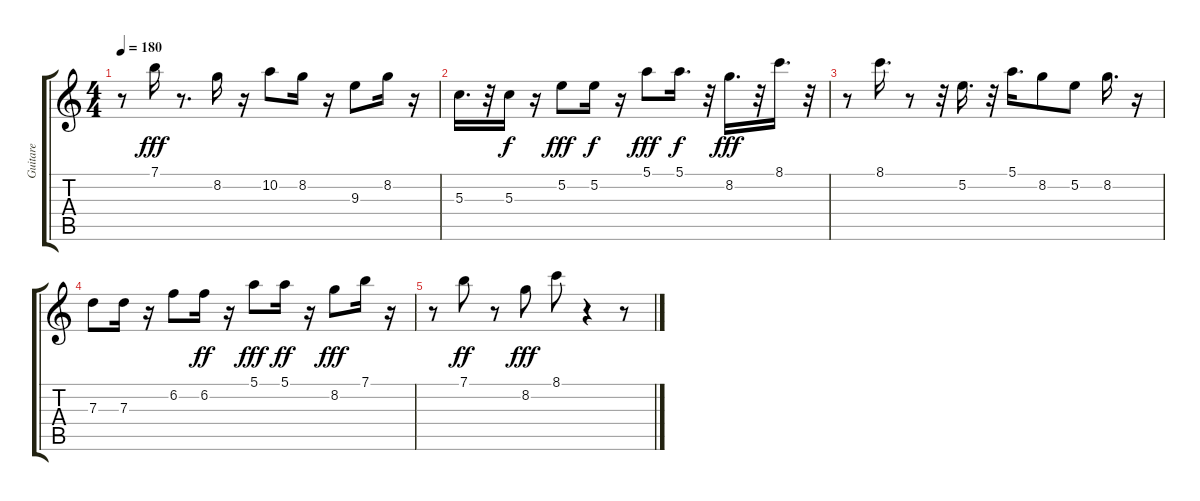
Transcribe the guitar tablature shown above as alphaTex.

\track ("Guitare" "Guitare") {instrument acousticguitarsteel}
\staff {score tabs}
\tuning (E4 B3 G3 D3 A2 E2) {hide}
\ts (4 4)
\tempo 180
\clef g2
\ks c
r.8{dy fff} 7.1.16 r.8{d} 8.2.16 r.16 10.2.8 8.2.16 r.16 9.3.8 8.2.16 r.16 |
5.3.16{d} r.32 5.3.16{dy f} r.16 5.2.8{dy fff} 5.2.16{dy f} r.16 5.1.8{dy fff} 5.1.16{d dy f} r.32 8.2.16{d dy fff} r.32 8.1.16{d} r.32 |
r.8 8.1.16{d} r.8 r.32 5.2.16{d} r.32 5.1.16{d} 8.2.8 5.2.8 8.2.16{d} r.16 |
7.3.8 7.3.16 r.16 6.2.8 6.2.16{dy ff} r.16 5.1.8{dy fff} 5.1.16{dy ff} r.16 8.2.8{dy fff} 7.1.16 r.16 |
r.8 7.1.8{dy ff} r.8 8.2.8{dy fff} 8.1.8 r.4 r.8
